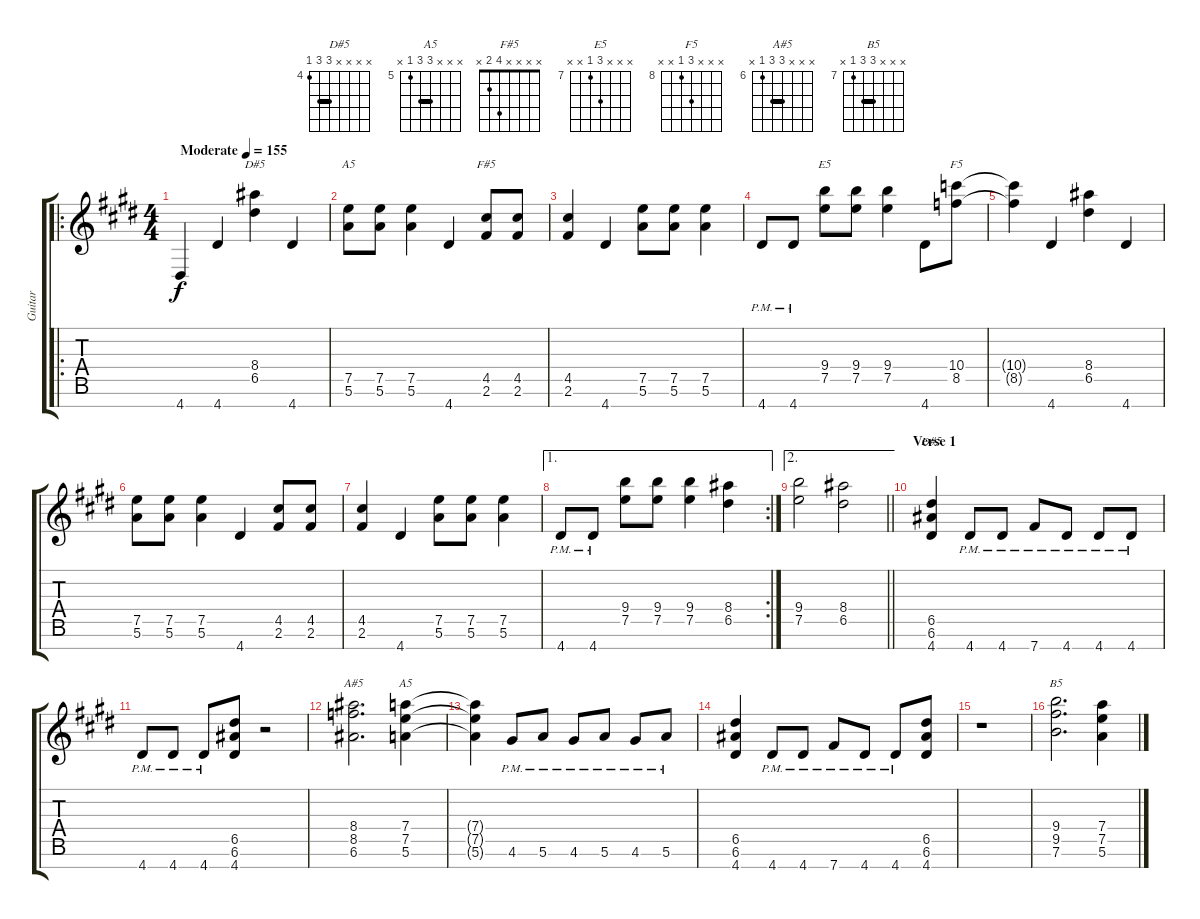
\track ("Guitar" "Guitar") {instrument distortionguitar}
\staff {score tabs}
\tuning (E4 B3 G3 D3 A2 E2 B1) {hide}
\chord ("D#5" x x x 8 6 x x) {firstfret 6}
\chord ("A5" x x x x 7 5 x) {firstfret 5}
\chord ("F#5" x x x x 4 2 x)
\chord ("E5" x x x 9 7 x x) {firstfret 7}
\chord ("F5" x x x 10 8 x x) {firstfret 8}
\chord ("D#5" x x x x 6 6 4) {firstfret 4 barre 6}
\chord ("A#5" x x x 8 8 6 x) {firstfret 6 barre 8}
\chord ("A5" x x x 7 7 5 x) {firstfret 5 barre 7}
\chord ("B5" x x x 9 9 7 x) {firstfret 7 barre 9}
\ro
\ts (4 4)
\tempo (155 "Moderate")
\clef g2
\ks e
4.7.4{dy f instrument distortionguitar} 4.7.4{ot 8vb} (8.4 6.5).4{ch "D#5" ot 8vb} 4.7.4{ot 8vb} |
(7.5 5.6).8{ch "A5" ot 8vb} (7.5 5.6).8{ot 8vb} (7.5 5.6).4{ot 8vb} 4.7.4{ot 8vb} (4.5 2.6).8{ch "F#5" ot 8vb} (4.5 2.6).8{ot 8vb} |
(4.5 2.6).4{ot 8vb} 4.7.4{ot 8vb} (7.5 5.6).8{ot 8vb} (7.5 5.6).8{ot 8vb} (7.5 5.6).4{ot 8vb} |
4.7{pm}.8{ot 8vb} 4.7{pm}.8{ot 8vb} (9.4 7.5).8{ch "E5" ot 8vb} (9.4 7.5).8{ot 8vb} (9.4 7.5).4{ot 8vb} 4.7.8{ot 8vb} (10.4 8.5).8{ch "F5" ot 8vb} |
(10.4{t} 8.5{t}).4{ot 8vb} 4.7.4{ot 8vb} (8.4 6.5).4{ot 8vb} 4.7.4{ot 8vb} |
(7.5 5.6).8{ot 8vb} (7.5 5.6).8{ot 8vb} (7.5 5.6).4{ot 8vb} 4.7.4{ot 8vb} (4.5 2.6).8{ot 8vb} (4.5 2.6).8{ot 8vb} |
(4.5 2.6).4{ot 8vb} 4.7.4{ot 8vb} (7.5 5.6).8{ot 8vb} (7.5 5.6).8{ot 8vb} (7.5 5.6).4{ot 8vb} |
\ae 1
\rc 2
4.7{pm}.8{ot 8vb} 4.7{pm}.8{ot 8vb} (9.4 7.5).8{ot 8vb} (9.4 7.5).8{ot 8vb} (9.4 7.5).4{ot 8vb} (8.4 6.5).4{ot 8vb} |
\ae 2
\barLineRight lightlight
(9.4 7.5).2{ot 8vb} (8.4 6.5).2{ot 8vb} |
\section ("" "Verse 1")
(6.5 6.6 4.7).4{ch "D#5" ot 8vb} 4.7{pm}.8{ot 8vb} 4.7{pm}.8{ot 8vb} 7.7{pm}.8{ot 8vb} 4.7{pm}.8{ot 8vb} 4.7{pm}.8{ot 8vb} 4.7{pm}.8{ot 8vb} |
4.7{pm}.8{ot 8vb} 4.7{pm}.8{ot 8vb} 4.7{pm}.8{ot 8vb} (6.5 6.6 4.7).8{ot 8vb} r.2{ot 8vb} |
(8.4 8.5 6.6).2{d ch "A#5" ot 8vb} (7.4 7.5 5.6).4{ch "A5" ot 8vb} |
(7.4{t} 7.5{t} 5.6{t}).4{ot 8vb} 4.6{pm}.8{ot 8vb} 5.6{pm}.8{ot 8vb} 4.6{pm}.8{ot 8vb} 5.6{pm}.8{ot 8vb} 4.6{pm}.8{ot 8vb} 5.6{pm}.8{ot 8vb} |
(6.5 6.6 4.7).4{ot 8vb} 4.7{pm}.8{ot 8vb} 4.7{pm}.8{ot 8vb} 7.7{pm}.8{ot 8vb} 4.7{pm}.8{ot 8vb} 4.7{pm}.8{ot 8vb} (6.5 6.6 4.7).8{ot 8vb} |
r.1{ot 8vb} |
(9.4 9.5 7.6).2{d ch "B5" ot 8vb} (7.4 7.5 5.6).4{ot 8vb}
